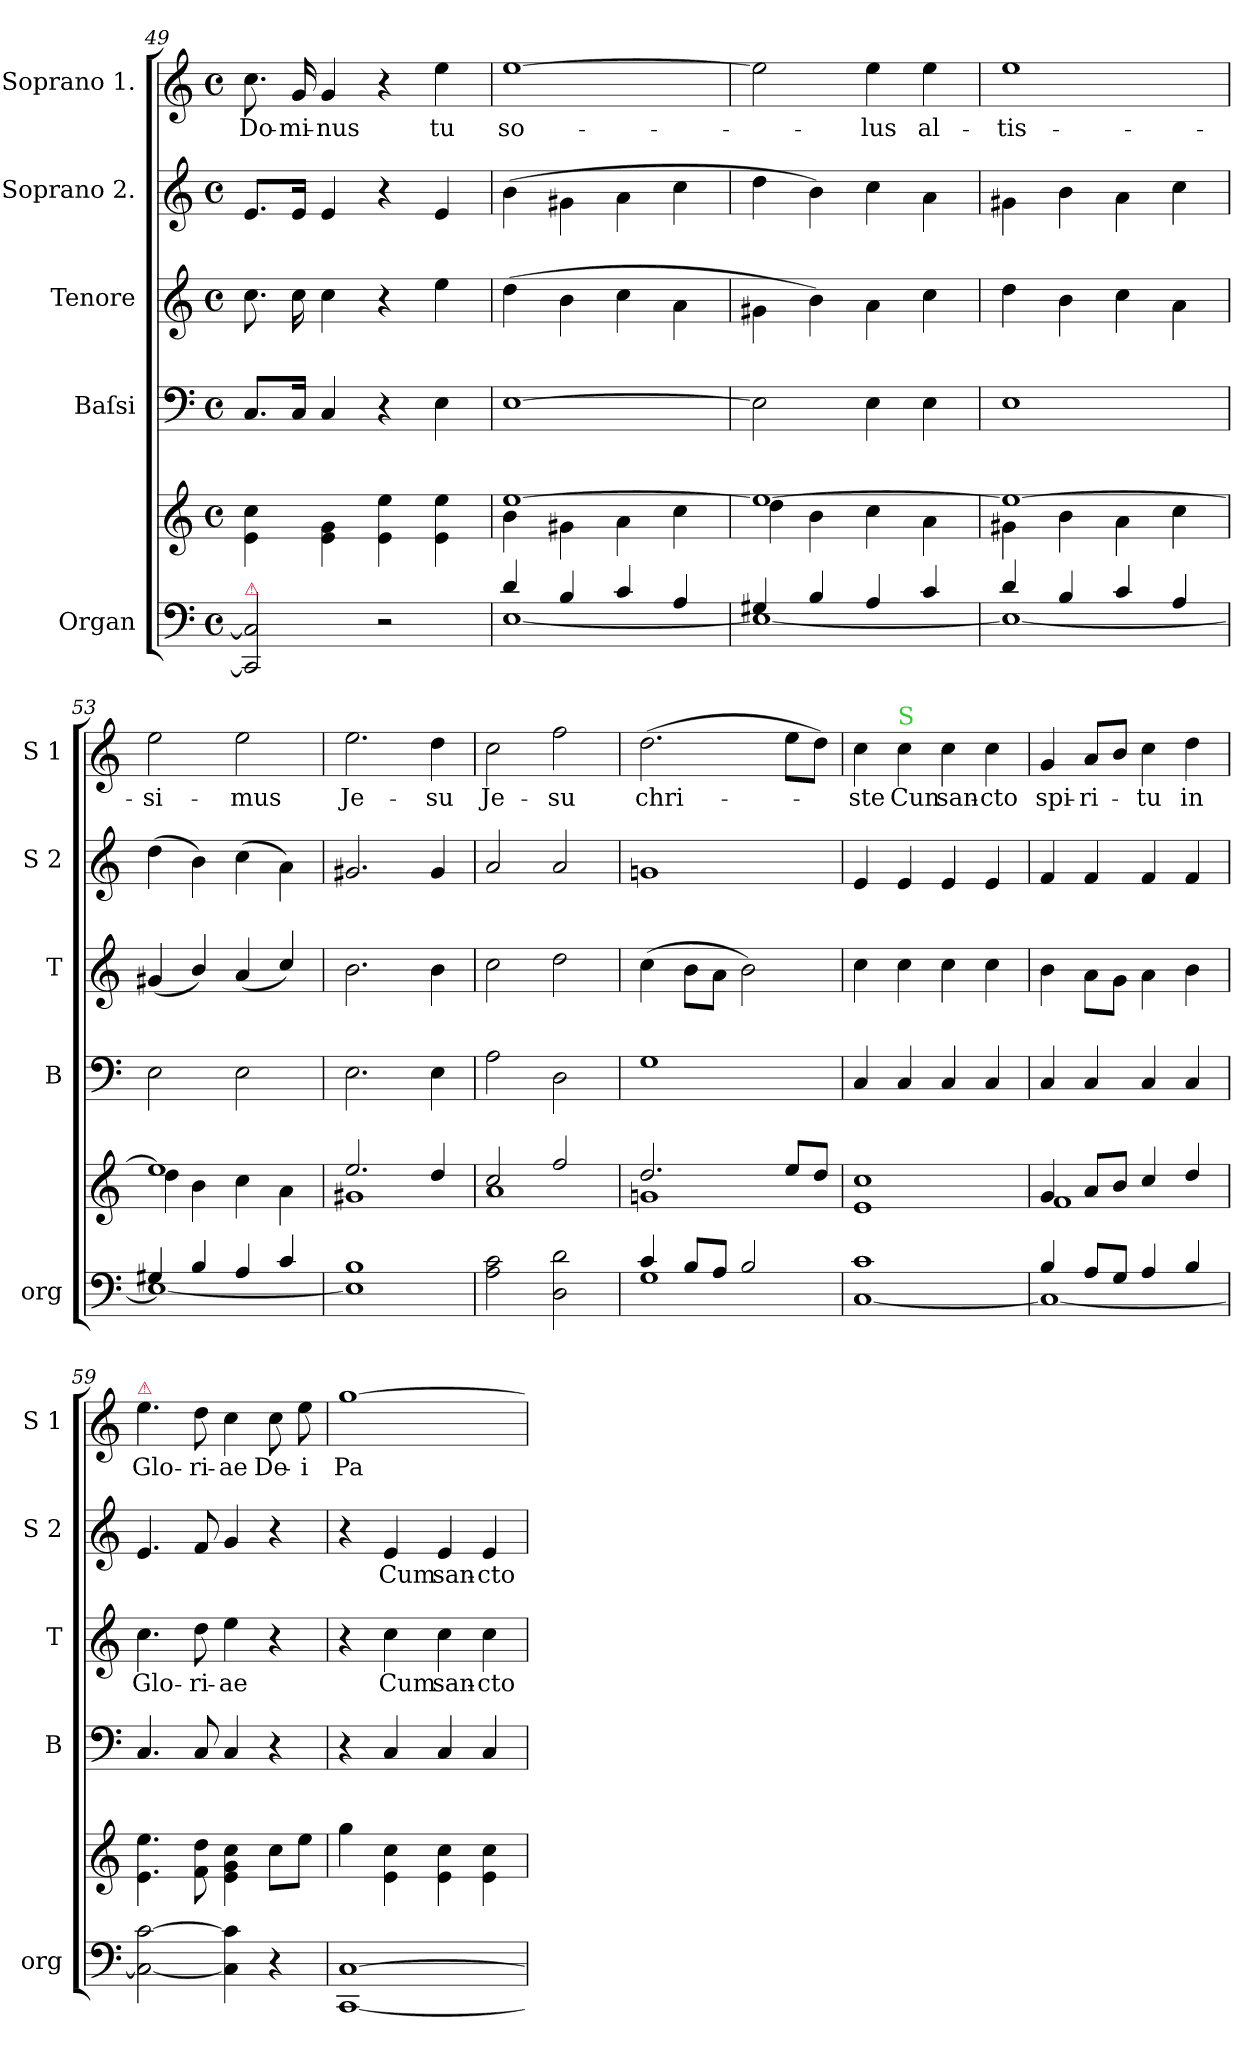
**kern	**kern	**kern	**kern	**text	**kern	**text	**kern	**text
*part5	*part5	*part4	*part3	*part3	*part2	*part2	*part1	*part1
*staff6	*staff5	*staff4	*staff3	*staff3	*staff2	*staff2	*staff1	*staff1
*I"Organ	*	*I"Baſsi	*I"Tenore	*	*I"Soprano 2.	*	*I"Soprano 1.	*
*I'org	*	*I'B	*I'T	*	*I'S 2	*	*I'S 1	*
*clefF4	*clefG2	*clefF4	*clefG2	*	*clefG2	*	*clefG2	*
*	*	*	*ITrd7c12	*	*	*	*	*
*k[]	*k[]	*k[]	*k[]	*	*k[]	*	*k[]	*
*C:	*C:	*C:	*C:	*	*C:	*	*C:	*
*M4/4	*M4/4	*M4/4	*M4/4	*	*M4/4	*	*M4/4	*
*met(c)	*met(c)	*met(c)	*met(c)	*	*met(c)	*	*met(c)	*
=49	=49	=49	=49	=49	=49	=49	=49	=49
!LO:TX:a:color=crimson:t=⚠	!	!	!	!	!	!	!	!
2CC]/ 2C]/	4e\ 4cc\	8.C/L	8.c\	.	8.e/L	.	8.cc\	Do-
.	.	16C/Jk	16c\	.	16e/Jk	.	16g/	-mi-
.	4e\ 4g\	4C/	4c\	.	4e/	.	4g/	-nus
2r	4e\ 4ee\	4r	4r	.	4r	.	4r	.
.	4e\ 4ee\	4E\	4e\	.	4e/	.	4ee\	tu
=50	=50	=50	=50	=50	=50	=50	=50	=50
*^	*^	*	*	*	*	*	*	*
4d/	[<1E	[>1ee	4b\	[1E	(>4d\	.	(>4b\	.	[1ee	so-
4B/	.	.	4g#X\	.	4B\	.	4g#X\	.	.	.
4c/	.	.	4a\	.	4c\	.	4a\	.	.	.
4A/	.	.	4cc\	.	4A\	.	4cc\	.	.	.
=51	=51	=51	=51	=51	=51	=51	=51	=51	=51	=51
4G#X/	1E_<	1ee_>	4dd\	2E\]	4G#X\	.	4dd\	.	2ee\]	.
4B/	.	.	4b\	.	4B\)	.	4b\)	.	.	.
4A/	.	.	4cc\	4E\	4A\	.	4cc\	.	4ee\	-lus
4c/	.	.	4a\	4E\	4c\	.	4a\	.	4ee\	al-
=52	=52	=52	=52	=52	=52	=52	=52	=52	=52	=52
4d/	1E_<	1ee_	4g#X\	1E	4d\	.	4g#X\	.	1ee	-tis-
4B/	.	.	4b\	.	4B\	.	4b\	.	.	.
4c/	.	.	4a\	.	4c\	.	4a\	.	.	.
4A/	.	.	4cc\	.	4A\	.	4cc\	.	.	.
=53	=53	=53	=53	=53	=53	=53	=53	=53	=53	=53
4G#X/	1E_	1ee]	4dd\	2E\	(<4G#X/	.	(>4dd\	.	2ee\	-si-
4B/	.	.	4b\	.	4B/)	.	4b\)	.	.	.
4A/	.	.	4cc\	2E\	(<4A/	.	(>4cc\	.	2ee\	-mus
4c/	.	.	4a\	.	4c/)	.	4a\)	.	.	.
*v	*v	*	*	*	*	*	*	*	*	*
=54	=54	=54	=54	=54	=54	=54	=54	=54	=54
1E] 1B	2.ee/	1g#X	2.E\	2.B\	.	2.g#X/	.	2.ee\	Je-
.	4dd/	.	4E\	4B\	.	4g#/	.	4dd\	-su
=55	=55	=55	=55	=55	=55	=55	=55	=55	=55
2A\ 2c\	2cc/	1a	2A\	2c\	.	2a/	.	2cc\	Je-
2D\ 2d\	2ff/	.	2D\	2d\	.	2a/	.	2ff\	-su
=56	=56	=56	=56	=56	=56	=56	=56	=56	=56
*^	*	*	*	*	*	*	*	*	*
4c/	1G	2.dd/	1gn	1G	(>4c\	.	1gn	.	(>2.dd\	chri-
8B/L	.	.	.	.	8B\L	.	.	.	.	.
8A/J	.	.	.	.	8A\J	.	.	.	.	.
2B/	.	.	.	.	2B\)	.	.	.	.	.
.	.	8ee/L	.	.	.	.	.	.	8ee\L	.
.	.	8dd/J	.	.	.	.	.	.	8dd\J)	.
*v	*v	*	*	*	*	*	*	*	*	*
*	*v	*v	*	*	*	*	*	*	*
=57	=57	=57	=57	=57	=57	=57	=57	=57
[<1C 1c	1e 1cc	4C/	4c\	.	4e/	.	4cc\	-ste
!	!	!	!	!	!	!	!LO:TX:a:color=limegreen:t=S	!
.	.	4C/	4c\	.	4e/	.	4cc\	Cun
.	.	4C/	4c\	.	4e/	.	4cc\	san-
.	.	4C/	4c\	.	4e/	.	4cc\	-cto
=58	=58	=58	=58	=58	=58	=58	=58	=58
*^	*^	*	*	*	*	*	*	*
4B/	1C_<	4g/	1f	4C/	4B\	.	4f/	.	4g/	spi-
8A/L	.	8a/L	.	4C/	8A\L	.	4f/	.	8a/L	-ri-
8G/J	.	8b/J	.	.	8G\J	.	.	.	8b/J	.
4A/	.	4cc/	.	4C/	4A\	.	4f/	.	4cc\	-tu
4B/	.	4dd/	.	4C/	4B\	.	4f/	.	4dd\	in
*v	*v	*	*	*	*	*	*	*	*	*
*	*v	*v	*	*	*	*	*	*	*
=59	=59	=59	=59	=59	=59	=59	=59	=59
!	!	!	!	!	!	!	!LO:TX:a:color=crimson:t=⚠	!
2C_\ [2c\	4.e\ 4.ee\	4.C/	4.c\	Glo-	4.e/	.	4.ee\	Glo-
.	8f\ 8dd\	8C/	8d\	-ri-	8f/	.	8dd\	-ri-
4C]\ 4c]\	4e\ 4g\ 4cc\	4C/	4e\	-ae	4g/	.	4cc\	-ae
4r	8cc\L	4r	4r	.	4r	.	8cc\	De-
.	8ee\J	.	.	.	.	.	8ee\	-i
=60	=60	=60	=60	=60	=60	=60	=60	=60
[<1CC [>1C	4gg\	4r	4r	.	4r	.	[>1gg	Pa-
.	4e\ 4cc\	4C/	4c\	Cum	4e/	Cum	.	.
.	4e\ 4cc\	4C/	4c\	san-	4e/	san-	.	.
.	4e\ 4cc\	4C/	4c\	-cto	4e/	-cto	.	.
=	=	=	=	=	=	=	=	=
*-	*-	*-	*-	*-	*-	*-	*-	*-
